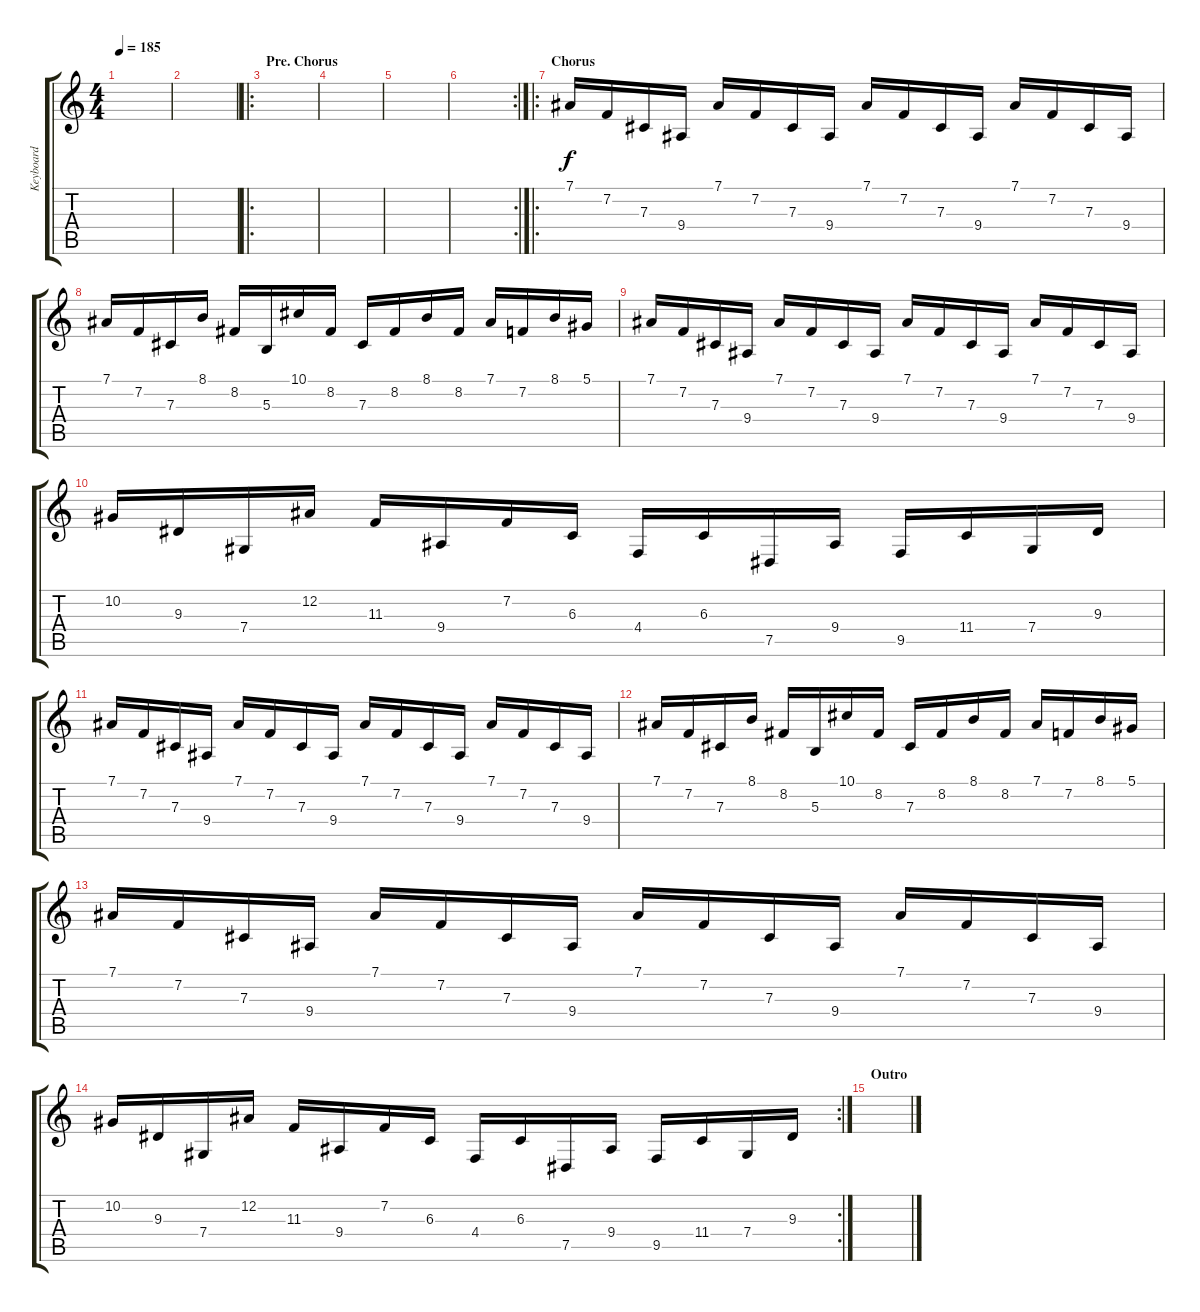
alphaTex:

\track ("Keyboard" "Keyboard") {instrument harpsichord}
\staff {score tabs}
\tuning (Eb4 Bb3 Gb3 Db3 Ab2 Eb2) {hide}
\ts (4 4)
\tempo 185
\clef g2
\ks c
|
|
\ro
\section ("" "Pre. Chorus")
|
|
|
\rc 2
|
\ro
\section ("" "Chorus")
7.1.16 7.2.16 7.3.16 9.4.16 7.1.16 7.2.16 7.3.16 9.4.16 7.1.16 7.2.16 7.3.16 9.4.16 7.1.16 7.2.16 7.3.16 9.4.16 |
7.1.16 7.2.16 7.3.16 8.1.16 8.2.16 5.3.16 10.1.16 8.2.16 7.3.16 8.2.16 8.1.16 8.2.16 7.1.16 7.2.16 8.1.16 5.1.16 |
7.1.16 7.2.16 7.3.16 9.4.16 7.1.16 7.2.16 7.3.16 9.4.16 7.1.16 7.2.16 7.3.16 9.4.16 7.1.16 7.2.16 7.3.16 9.4.16 |
10.2.16 9.3.16 7.4.16 12.2.16 11.3.16 9.4.16 7.2.16 6.3.16 4.4.16 6.3.16 7.5.16 9.4.16 9.5.16 11.4.16 7.4.16 9.3.16 |
7.1.16 7.2.16 7.3.16 9.4.16 7.1.16 7.2.16 7.3.16 9.4.16 7.1.16 7.2.16 7.3.16 9.4.16 7.1.16 7.2.16 7.3.16 9.4.16 |
7.1.16 7.2.16 7.3.16 8.1.16 8.2.16 5.3.16 10.1.16 8.2.16 7.3.16 8.2.16 8.1.16 8.2.16 7.1.16 7.2.16 8.1.16 5.1.16 |
7.1.16 7.2.16 7.3.16 9.4.16 7.1.16 7.2.16 7.3.16 9.4.16 7.1.16 7.2.16 7.3.16 9.4.16 7.1.16 7.2.16 7.3.16 9.4.16 |
\rc 2
10.2.16 9.3.16 7.4.16 12.2.16 11.3.16 9.4.16 7.2.16 6.3.16 4.4.16 6.3.16 7.5.16 9.4.16 9.5.16 11.4.16 7.4.16 9.3.16 |
\section ("" "Outro")
